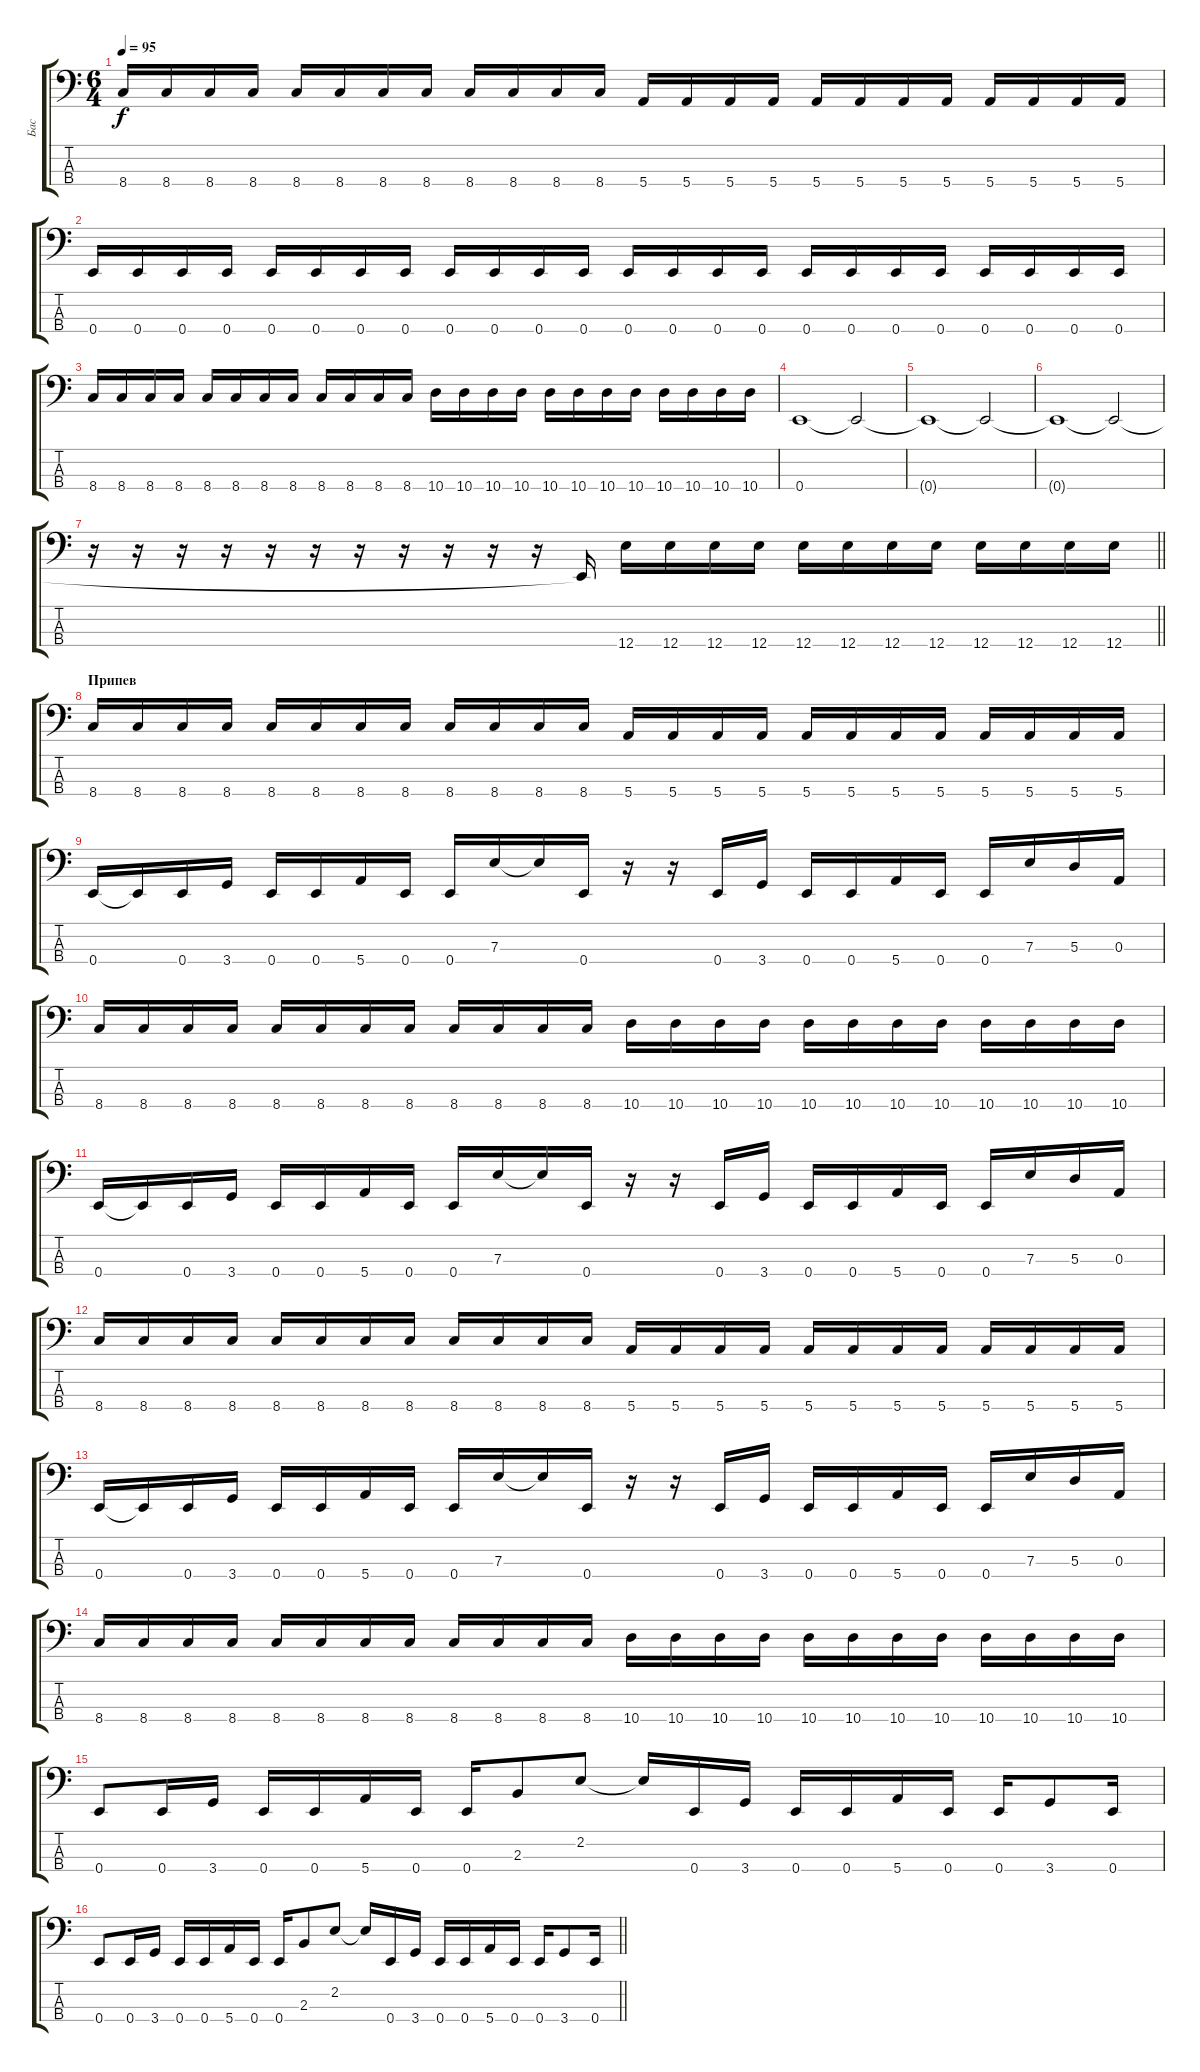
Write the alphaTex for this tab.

\track ("Бас" "Бас") {instrument electricbassfinger}
\staff {score tabs}
\tuning (G2 D2 A1 E1) {hide}
\ts (6 4)
\tempo 95
\clef f4
\ks c
8.4.16{dy f} 8.4.16 8.4.16 8.4.16 8.4.16 8.4.16 8.4.16 8.4.16 8.4.16 8.4.16 8.4.16 8.4.16 5.4.16 5.4.16 5.4.16 5.4.16 5.4.16 5.4.16 5.4.16 5.4.16 5.4.16 5.4.16 5.4.16 5.4.16 |
0.4.16 0.4.16 0.4.16 0.4.16 0.4.16 0.4.16 0.4.16 0.4.16 0.4.16 0.4.16 0.4.16 0.4.16 0.4.16 0.4.16 0.4.16 0.4.16 0.4.16 0.4.16 0.4.16 0.4.16 0.4.16 0.4.16 0.4.16 0.4.16 |
8.4.16 8.4.16 8.4.16 8.4.16 8.4.16 8.4.16 8.4.16 8.4.16 8.4.16 8.4.16 8.4.16 8.4.16 10.4.16 10.4.16 10.4.16 10.4.16 10.4.16 10.4.16 10.4.16 10.4.16 10.4.16 10.4.16 10.4.16 10.4.16 |
0.4.1 0.4{t}.2 |
0.4{t}.1 0.4{t}.2 |
0.4{t}.1 0.4{t}.2 |
\barLineRight lightlight
r.16 r.16 r.16 r.16 r.16 r.16 r.16 r.16 r.16 r.16 r.16 0.4{t}.16 12.4.16 12.4.16 12.4.16 12.4.16 12.4.16 12.4.16 12.4.16 12.4.16 12.4.16 12.4.16 12.4.16 12.4.16 |
\section ("" "Припев")
8.4.16 8.4.16 8.4.16 8.4.16 8.4.16 8.4.16 8.4.16 8.4.16 8.4.16 8.4.16 8.4.16 8.4.16 5.4.16 5.4.16 5.4.16 5.4.16 5.4.16 5.4.16 5.4.16 5.4.16 5.4.16 5.4.16 5.4.16 5.4.16 |
0.4.16 0.4{t}.16 0.4.16 3.4.16 0.4.16 0.4.16 5.4.16 0.4.16 0.4.16 7.3.16 7.3{t}.16 0.4.16 r.16 r.16 0.4.16 3.4.16 0.4.16 0.4.16 5.4.16 0.4.16 0.4.16 7.3.16 5.3.16 0.3.16 |
8.4.16 8.4.16 8.4.16 8.4.16 8.4.16 8.4.16 8.4.16 8.4.16 8.4.16 8.4.16 8.4.16 8.4.16 10.4.16 10.4.16 10.4.16 10.4.16 10.4.16 10.4.16 10.4.16 10.4.16 10.4.16 10.4.16 10.4.16 10.4.16 |
0.4.16 0.4{t}.16 0.4.16 3.4.16 0.4.16 0.4.16 5.4.16 0.4.16 0.4.16 7.3.16 7.3{t}.16 0.4.16 r.16 r.16 0.4.16 3.4.16 0.4.16 0.4.16 5.4.16 0.4.16 0.4.16 7.3.16 5.3.16 0.3.16 |
8.4.16 8.4.16 8.4.16 8.4.16 8.4.16 8.4.16 8.4.16 8.4.16 8.4.16 8.4.16 8.4.16 8.4.16 5.4.16 5.4.16 5.4.16 5.4.16 5.4.16 5.4.16 5.4.16 5.4.16 5.4.16 5.4.16 5.4.16 5.4.16 |
0.4.16 0.4{t}.16 0.4.16 3.4.16 0.4.16 0.4.16 5.4.16 0.4.16 0.4.16 7.3.16 7.3{t}.16 0.4.16 r.16 r.16 0.4.16 3.4.16 0.4.16 0.4.16 5.4.16 0.4.16 0.4.16 7.3.16 5.3.16 0.3.16 |
8.4.16 8.4.16 8.4.16 8.4.16 8.4.16 8.4.16 8.4.16 8.4.16 8.4.16 8.4.16 8.4.16 8.4.16 10.4.16 10.4.16 10.4.16 10.4.16 10.4.16 10.4.16 10.4.16 10.4.16 10.4.16 10.4.16 10.4.16 10.4.16 |
0.4.8 0.4.16 3.4.16 0.4.16 0.4.16 5.4.16 0.4.16 0.4.16 2.3.8 2.2.8 2.2{t}.16 0.4.16 3.4.16 0.4.16 0.4.16 5.4.16 0.4.16 0.4.16 3.4.8 0.4.16 |
\barLineRight lightlight
0.4.8 0.4.16 3.4.16 0.4.16 0.4.16 5.4.16 0.4.16 0.4.16 2.3.8 2.2.8 2.2{t}.16 0.4.16 3.4.16 0.4.16 0.4.16 5.4.16 0.4.16 0.4.16 3.4.8 0.4.16
